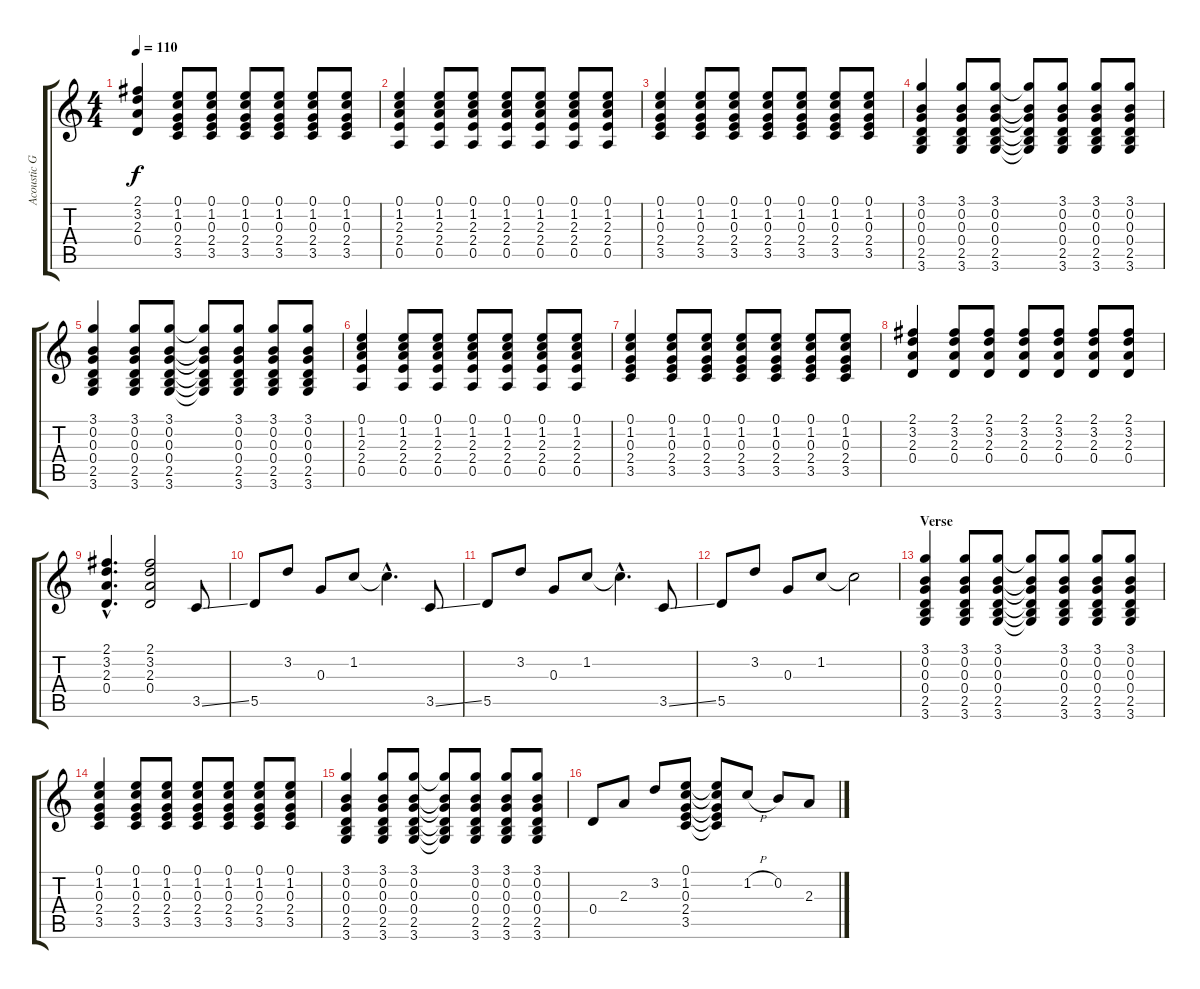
\track ("Acoustic Guitar - Mick Cripps" "Acoustic G") {instrument acousticguitarsteel}
\staff {score tabs}
\tuning (E4 B3 G3 D3 A2 E2) {hide}
\ts (4 4)
\tempo 110
\clef g2
\ks c
(2.1 3.2 2.3 0.4).4{dy f} (0.1 1.2 0.3 2.4 3.5).8 (0.1 1.2 0.3 2.4 3.5).8 (0.1 1.2 0.3 2.4 3.5).8 (0.1 1.2 0.3 2.4 3.5).8 (0.1 1.2 0.3 2.4 3.5).8 (0.1 1.2 0.3 2.4 3.5).8 |
(0.1 1.2 2.3 2.4 0.5).4 (0.1 1.2 2.3 2.4 0.5).8 (0.1 1.2 2.3 2.4 0.5).8 (0.1 1.2 2.3 2.4 0.5).8 (0.1 1.2 2.3 2.4 0.5).8 (0.1 1.2 2.3 2.4 0.5).8 (0.1 1.2 2.3 2.4 0.5).8 |
(0.1 1.2 0.3 2.4 3.5).4 (0.1 1.2 0.3 2.4 3.5).8 (0.1 1.2 0.3 2.4 3.5).8 (0.1 1.2 0.3 2.4 3.5).8 (0.1 1.2 0.3 2.4 3.5).8 (0.1 1.2 0.3 2.4 3.5).8 (0.1 1.2 0.3 2.4 3.5).8 |
(3.1 0.2 0.3 0.4 2.5 3.6).4 (3.1 0.2 0.3 0.4 2.5 3.6).8 (3.1 0.2 0.3 0.4 2.5 3.6).8 (3.1{t} 0.2{t} 0.3{t} 0.4{t} 2.5{t} 3.6{t}).8 (3.1 0.2 0.3 0.4 2.5 3.6).8 (3.1 0.2 0.3 0.4 2.5 3.6).8 (3.1 0.2 0.3 0.4 2.5 3.6).8 |
(3.1 0.2 0.3 0.4 2.5 3.6).4 (3.1 0.2 0.3 0.4 2.5 3.6).8 (3.1 0.2 0.3 0.4 2.5 3.6).8 (3.1{t} 0.2{t} 0.3{t} 0.4{t} 2.5{t} 3.6{t}).8 (3.1 0.2 0.3 0.4 2.5 3.6).8 (3.1 0.2 0.3 0.4 2.5 3.6).8 (3.1 0.2 0.3 0.4 2.5 3.6).8 |
(0.1 1.2 2.3 2.4 0.5).4 (0.1 1.2 2.3 2.4 0.5).8 (0.1 1.2 2.3 2.4 0.5).8 (0.1 1.2 2.3 2.4 0.5).8 (0.1 1.2 2.3 2.4 0.5).8 (0.1 1.2 2.3 2.4 0.5).8 (0.1 1.2 2.3 2.4 0.5).8 |
(0.1 1.2 0.3 2.4 3.5).4 (0.1 1.2 0.3 2.4 3.5).8 (0.1 1.2 0.3 2.4 3.5).8 (0.1 1.2 0.3 2.4 3.5).8 (0.1 1.2 0.3 2.4 3.5).8 (0.1 1.2 0.3 2.4 3.5).8 (0.1 1.2 0.3 2.4 3.5).8 |
(2.1 3.2 2.3 0.4).4 (2.1 3.2 2.3 0.4).8 (2.1 3.2 2.3 0.4).8 (2.1 3.2 2.3 0.4).8 (2.1 3.2 2.3 0.4).8 (2.1 3.2 2.3 0.4).8 (2.1 3.2 2.3 0.4).8 |
(2.1{hac} 3.2{hac} 2.3{hac} 0.4{hac}).4{d} (2.1 3.2 2.3 0.4).2 3.5{ss}.8 |
5.5.8 3.2.8 0.3.8 1.2.8 1.2{hac t}.4{d} 3.5{ss}.8 |
5.5.8 3.2.8 0.3.8 1.2.8 1.2{hac t}.4{d} 3.5{ss}.8 |
5.5.8 3.2.8 0.3.8 1.2.8 1.2{t}.2 |
\section ("" "Verse")
(3.1 0.2 0.3 0.4 2.5 3.6).4 (3.1 0.2 0.3 0.4 2.5 3.6).8 (3.1 0.2 0.3 0.4 2.5 3.6).8 (3.1{t} 0.2{t} 0.3{t} 0.4{t} 2.5{t} 3.6{t}).8 (3.1 0.2 0.3 0.4 2.5 3.6).8 (3.1 0.2 0.3 0.4 2.5 3.6).8 (3.1 0.2 0.3 0.4 2.5 3.6).8 |
(0.1 1.2 0.3 2.4 3.5).4 (0.1 1.2 0.3 2.4 3.5).8 (0.1 1.2 0.3 2.4 3.5).8 (0.1 1.2 0.3 2.4 3.5).8 (0.1 1.2 0.3 2.4 3.5).8 (0.1 1.2 0.3 2.4 3.5).8 (0.1 1.2 0.3 2.4 3.5).8 |
(3.1 0.2 0.3 0.4 2.5 3.6).4 (3.1 0.2 0.3 0.4 2.5 3.6).8 (3.1 0.2 0.3 0.4 2.5 3.6).8 (3.1{t} 0.2{t} 0.3{t} 0.4{t} 2.5{t} 3.6{t}).8 (3.1 0.2 0.3 0.4 2.5 3.6).8 (3.1 0.2 0.3 0.4 2.5 3.6).8 (3.1 0.2 0.3 0.4 2.5 3.6).8 |
0.4.8 2.3.8 3.2.8 (0.1 1.2 0.3 2.4 3.5).8 (0.1{t} 1.2{t} 0.3{t} 2.4{t} 3.5{t}).8 1.2{h}.8 0.2.8 2.3.8
